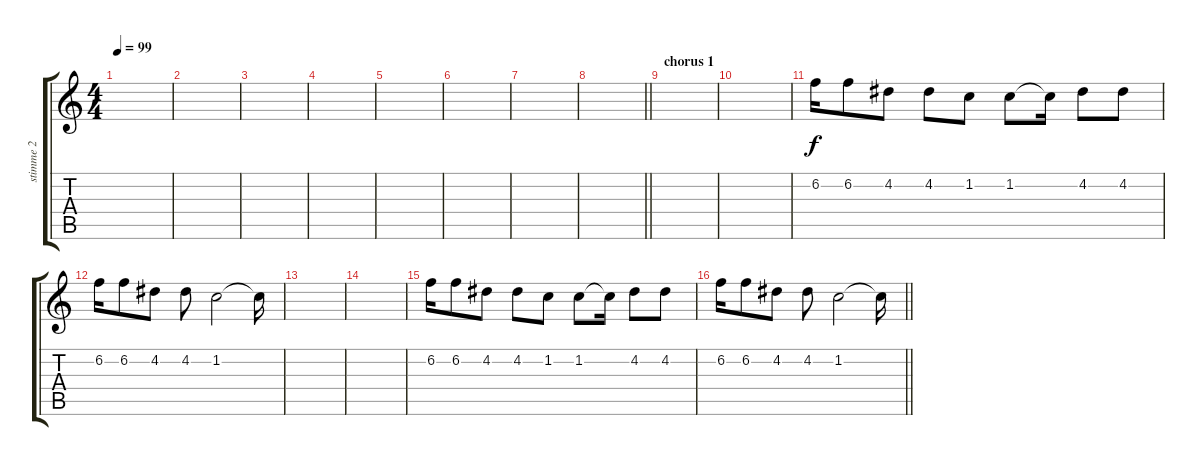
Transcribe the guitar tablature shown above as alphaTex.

\track ("stimme 2" "stimme 2") {instrument electricguitarjazz}
\staff {score tabs}
\tuning (E4 B3 G3 D3 A2 E2) {hide}
\ts (4 4)
\tempo 99
\clef g2
\ks c
|
|
|
|
|
|
|
\barLineRight lightlight
|
\section ("" "chorus 1")
|
|
6.2.16 6.2.8 4.2.8 4.2.8 1.2.8 1.2.8 1.2{t}.16 4.2.8 4.2.8 |
6.2.16 6.2.8 4.2.8 4.2.8 1.2.2 1.2{t}.16 |
|
|
6.2.16 6.2.8 4.2.8 4.2.8 1.2.8 1.2.8 1.2{t}.16 4.2.8 4.2.8 |
\barLineRight lightlight
6.2.16 6.2.8 4.2.8 4.2.8 1.2.2 1.2{t}.16
